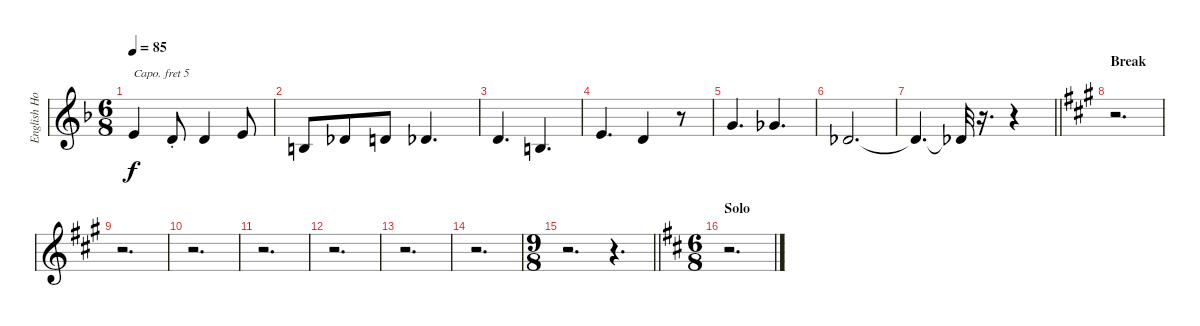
\track ("English Horn" "English Ho") {instrument englishhorn}
\staff {score}
\capo 5
\tuning (E4 B3 G3 D3 A2 E2) {hide}
\ts (6 8)
\tempo 85
\clef g2
\ks dminor
4.3.4{dy f} 2.3{st}.8 2.3.4 4.3.8 |
4.4.8 6.4.8 2.3.8 6.4.4{d} |
7.4.4{d} 4.4.4{d} |
4.3.4{d} 2.3.4 r.8 |
7.3.4{d} 6.3.4{d} |
1.3.2{d} |
\barLineRight lightlight
1.3{t}.4{d} 1.3{t}.32 r.16{d} r.4 |
\section ("" "Break")
\ks f#minor
r.2{d} |
r.2{d} |
r.2{d} |
r.2{d} |
r.2{d} |
r.2{d} |
r.2{d} |
\ts (9 8)
\barLineRight lightlight
r.2{d} r.4{d} |
\ts (6 8)
\section ("" "Solo")
\ks bminor
r.2{d}
